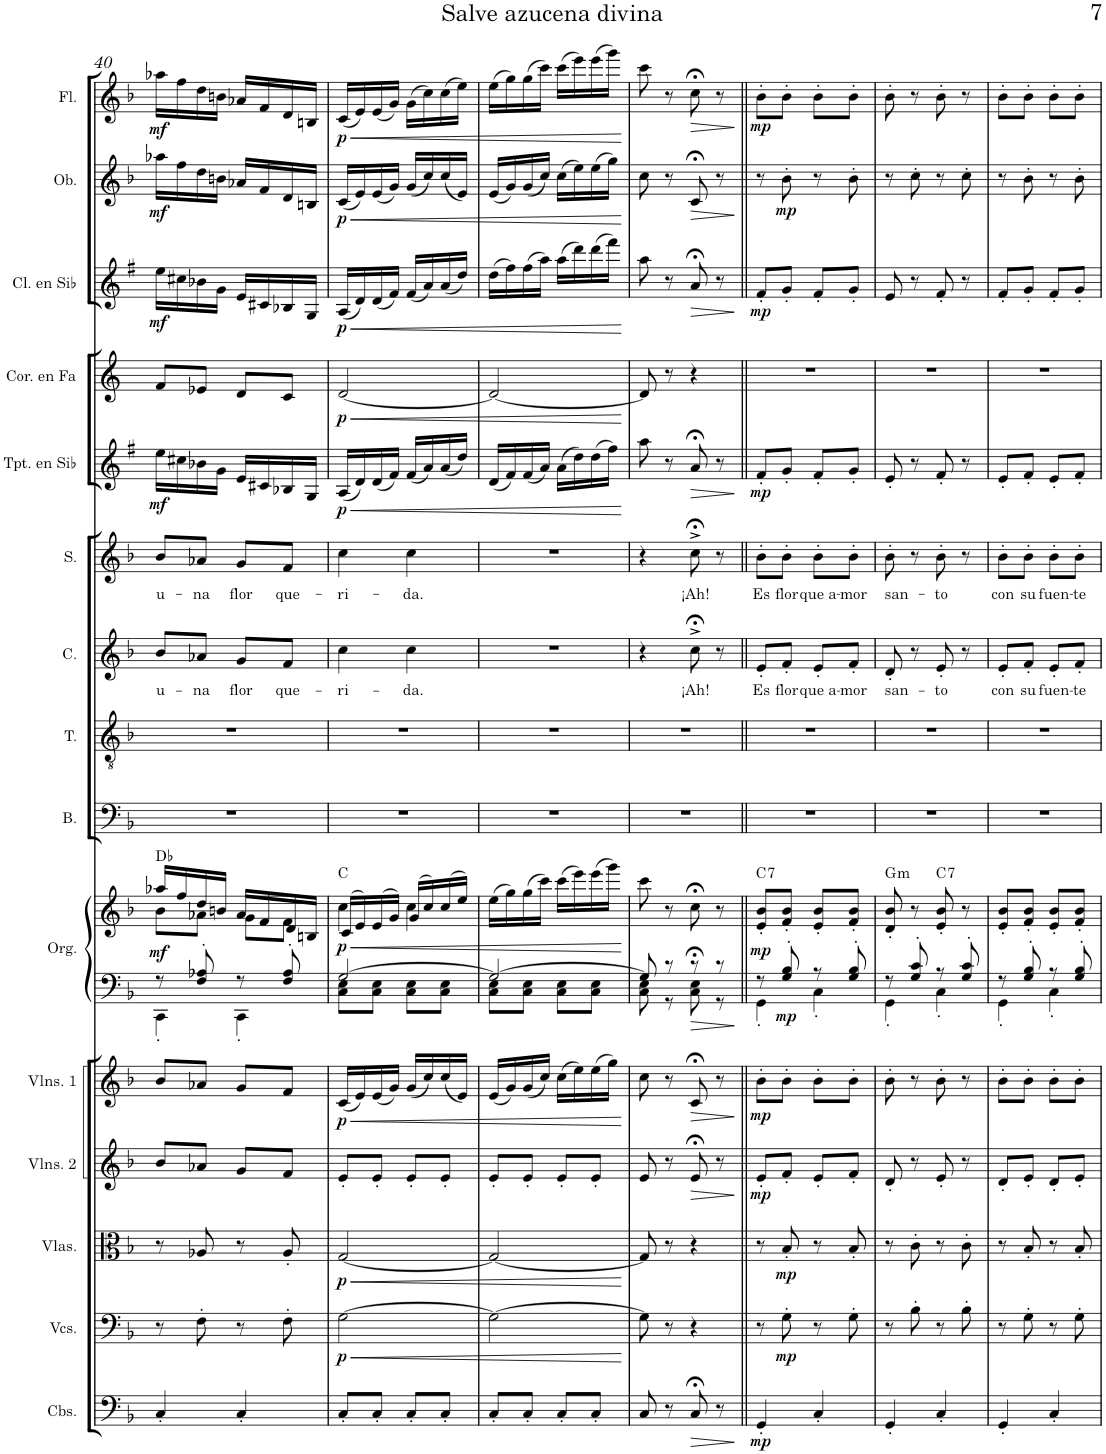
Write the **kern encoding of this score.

**kern	**dynam	**kern	**dynam	**kern	**dynam	**kern	**dynam	**kern	**dynam	**kern	**kern	**dynam	**harte	**kern	**kern	**kern	**text	**kern	**text	**kern	**dynam	**kern	**dynam	**kern	**dynam	**kern	**dynam	**kern	**dynam
*part15	*part15	*part14	*part14	*part13	*part13	*part12	*part12	*part11	*part11	*part10	*part10	*part10	*part10	*part9	*part8	*part7	*part7	*part6	*part6	*part5	*part5	*part4	*part4	*part3	*part3	*part2	*part2	*part1	*part1
*staff16	*staff16	*staff15	*staff15	*staff14	*staff14	*staff13	*staff13	*staff12	*staff12	*staff11	*staff10	*staff10/11	*	*staff9	*staff8	*staff7	*staff7	*staff6	*staff6	*staff5	*staff5	*staff4	*staff4	*staff3	*staff3	*staff2	*staff2	*staff1	*staff1
*I"Contrabajos	*	*I"Violonchelos	*	*I"Violas	*	*I"Violines 2	*	*I"Violines 1	*	*I"Órgano	*	*	*	*I"Bajo	*I"Tenor	*I"Contralto	*	*I"Soprano	*	*I"Trompeta en Sib	*	*I"Trompa en Fa	*	*I"Clarinete en Sib	*	*I"Oboe	*	*I"Flauta	*
*I'Cbs.	*	*I'Vcs.	*	*I'Vlas.	*	*I'Vlns. 2	*	*I'Vlns. 1	*	*	*	*	*	*I'B.	*I'T.	*I'C.	*	*I'S.	*	*I'Tpt. en Sib	*	*	*	*I'Cl. en Sib	*	*I'Ob.	*	*I'Fl.	*
!!LO:PB:g=z
*clefF4	*	*clefF4	*	*clefC3	*	*clefG2	*	*clefG2	*	*clefF4	*clefG2	*	*	*clefF4	*clefGv2	*clefG2	*	*clefG2	*	*clefG2	*	*clefG2	*	*clefG2	*	*clefG2	*	*clefG2	*
*Trd7c12	*	*	*	*	*	*	*	*	*	*	*	*	*	*	*	*	*	*	*	*Trd1c2	*	*Trd4c7	*	*Trd1c2	*	*	*	*	*
*k[b-]	*	*k[b-]	*	*k[b-]	*	*k[b-]	*	*k[b-]	*	*k[b-]	*k[b-]	*	*	*k[b-]	*k[b-]	*k[b-]	*	*k[b-]	*	*k[f#]	*	*k[]	*	*k[f#]	*	*k[b-]	*	*k[b-]	*
*M2/4	*	*M2/4	*	*M2/4	*	*M2/4	*	*M2/4	*	*M2/4	*M2/4	*	*	*M2/4	*M2/4	*M2/4	*	*M2/4	*	*M2/4	*	*M2/4	*	*M2/4	*	*M2/4	*	*M2/4	*
=40	=40	=40	=40	=40	=40	=40	=40	=40	=40	=40	=40	=40	=40	=40	=40	=40	=40	=40	=40	=40	=40	=40	=40	=40	=40	=40	=40	=40	=40
*	*	*	*	*	*	*	*	*	*	*^	*^	*	*	*	*	*	*	*	*	*	*	*	*	*	*	*	*	*	*
!	!	!	!	!	!	!	!	!	!	!	!	!	!	!LO:DY:b	!	!	!	!	!LO:LY:b	!	!LO:LY:b	!	!LO:DY:b	!	!	!	!LO:DY:b	!	!LO:DY:b	!	!LO:DY:b
4C'/	.	8r	.	8r	.	8b-/L	.	8b-/L	.	8r	4CC'\	16aa-X/LL	8b-\L	mf	Db:maj	2r	2r	8b-/L	u-	8b-/L	u-	16ee\LL	mf	8f/L	.	16ee\LL	mf	16aa-X\LL	mf	16aa-X\LL	mf
.	.	.	.	.	.	.	.	.	.	.	.	16ff/	.	.	.	.	.	.	.	.	.	16cc#X\	.	.	.	16cc#X\	.	16ff\	.	16ff\	.
!	!	!	!	!	!	!	!	!	!	!	!	!	!	!	!	!	!	!	!LO:LY:b	!	!LO:LY:b	!	!	!	!	!	!	!	!	!	!
.	.	8F'\	.	8A-X/	.	8a-X/J	.	8a-X/J	.	8F/' 8A-X/'	.	16dd/	8a-X\J	.	.	.	.	8a-X/J	-na	8a-X/J	-na	16b-X\	.	8e-X/J	.	16b-X\	.	16dd\	.	16dd\	.
.	.	.	.	.	.	.	.	.	.	.	.	16bn/JJ	.	.	.	.	.	.	.	.	.	16g\JJ	.	.	.	16g\JJ	.	16bn\JJ	.	16bn\JJ	.
!	!	!	!	!	!	!	!	!	!	!	!	!	!	!	!	!	!	!	!LO:LY:b	!	!LO:LY:b	!	!	!	!	!	!	!	!	!	!
4C'/	.	8r	.	8r	.	8g/L	.	8g/L	.	8r	4CC'\	16a-/LL	8g\L	.	.	.	.	8g/L	flor	8g/L	flor	16e/LL	.	8d/L	.	16e/LL	.	16a-X/LL	.	16a-X/LL	.
.	.	.	.	.	.	.	.	.	.	.	.	16f/	.	.	.	.	.	.	.	.	.	16c#X/	.	.	.	16c#X/	.	16f/	.	16f/	.
!	!	!	!	!	!	!	!	!	!	!	!	!	!	!	!	!	!	!	!LO:LY:b	!	!LO:LY:b	!	!	!	!	!	!	!	!	!	!
.	.	8F'\	.	8A-'/	.	8f/J	.	8f/J	.	8F/' 8A-/'	.	16d/	8f\J	.	.	.	.	8f/J	que-	8f/J	que-	16B-X/	.	8c/J	.	16B-X/	.	16d/	.	16d/	.
.	.	.	.	.	.	.	.	.	.	.	.	16Bn/JJ	.	.	.	.	.	.	.	.	.	16G/JJ	.	.	.	16G/JJ	.	16Bn/JJ	.	16Bn/JJ	.
=41	=41	=41	=41	=41	=41	=41	=41	=41	=41	=41	=41	=41	=41	=41	=41	=41	=41	=41	=41	=41	=41	=41	=41	=41	=41	=41	=41	=41	=41	=41	=41
!	!	!	!LO:HP:b	!	!LO:HP:b	!	!	!	!LO:HP:b	!	!	!	!	!LO:HP:b	!	!	!	!	!LO:LY:b	!	!LO:LY:b	!	!LO:HP:b	!	!LO:HP:b	!	!LO:HP:b	!	!LO:HP:b	!	!LO:HP:b
!	!	!	!LO:DY:n=1:b	!	!LO:DY:n=1:b	!	!	!	!LO:DY:n=1:b	!	!	!	!	!LO:DY:n=1:b	!	!	!	!	!	!	!	!	!LO:DY:n=1:b	!	!LO:DY:n=1:b	!	!LO:DY:n=1:b	!	!LO:DY:n=1:b	!	!LO:DY:n=1:b
8C'/L	.	[2G\	< p	[2G/	< p	8e'/L	.	(16c/LL	< p	[2G/	8C\ 8E\L	(16c/LL	4cc\	< p	C:maj	2r	2r	4cc\	-ri-	4cc\	-ri-	(16A/LL	< p	[2d/	< p	(16A/LL	< p	(16c/LL	< p	(16c/LL	< p
.	.	.	.	.	.	.	.	16e/)	.	.	.	16e/)	.	.	.	.	.	.	.	.	.	16d/)	.	.	.	16d/)	.	16e/)	.	16e/)	.
8C'/J	.	.	.	.	.	8e'/J	.	(16e/	.	.	8C\ 8E\J	(16e/	.	.	.	.	.	.	.	.	.	(16d/	.	.	.	(16d/	.	(16e/	.	(16e/	.
.	.	.	.	.	.	.	.	16g/JJ)	.	.	.	16g/JJ)	.	.	.	.	.	.	.	.	.	16f#/JJ)	.	.	.	16f#/JJ)	.	16g/JJ)	.	16g/JJ)	.
!	!	!	!	!	!	!	!	!	!	!	!	!	!	!	!	!	!	!	!LO:LY:b	!	!LO:LY:b	!	!	!	!	!	!	!	!	!	!
8C'/L	.	.	.	.	.	8e'/L	.	(16g/LL	.	.	8C\ 8E\L	(16g/LL	4cc\	.	.	.	.	4cc\	-da.	4cc\	-da.	(16f#/LL	.	.	.	(16f#/LL	.	(16g/LL	.	(16g\LL	.
.	.	.	.	.	.	.	.	16cc/)	.	.	.	16cc/)	.	.	.	.	.	.	.	.	.	16a/)	.	.	.	16a/)	.	16cc/)	.	16cc\)	.
8C'/J	.	.	.	.	.	8e'/J	.	(16cc/	.	.	8C\ 8E\J	(16cc/	.	.	.	.	.	.	.	.	.	(16a/	.	.	.	(16a/	.	(16cc/	.	(16cc\	.
.	.	.	.	.	.	.	.	16e/JJ)	.	.	.	16ee/JJ)	.	.	.	.	.	.	.	.	.	16dd/JJ)	.	.	.	16dd/JJ)	.	16e/JJ)	.	16ee\JJ)	.
*	*	*	*	*	*	*	*	*	*	*	*	*v	*v	*	*	*	*	*	*	*	*	*	*	*	*	*	*	*	*	*	*
=42	=42	=42	=42	=42	=42	=42	=42	=42	=42	=42	=42	=42	=42	=42	=42	=42	=42	=42	=42	=42	=42	=42	=42	=42	=42	=42	=42	=42	=42	=42
8C'/L	.	2G\_	.	2G/_	.	8e'/L	.	(16e/LL	.	2G/_	8C\ 8E\L	(16ee\LL	.	.	2r	2r	2r	.	2r	.	(16d/LL	.	2d/_	.	(16dd\LL	.	(16e/LL	.	(16ee\LL	.
.	.	.	.	.	.	.	.	16g/)	.	.	.	16gg\)	.	.	.	.	.	.	.	.	16f#/)	.	.	.	16ff#\)	.	16g/)	.	16gg\)	.
8C'/J	.	.	.	.	.	8e'/J	.	(16g/	.	.	8C\ 8E\J	(16gg\	.	.	.	.	.	.	.	.	(16f#/	.	.	.	(16ff#\	.	(16g/	.	(16gg\	.
.	.	.	.	.	.	.	.	16cc/JJ)	.	.	.	16ccc\JJ)	.	.	.	.	.	.	.	.	16a/JJ)	.	.	.	16aa\JJ)	.	16cc/JJ)	.	16ccc\JJ)	.
8C'/L	.	.	.	.	.	8e'/L	.	(16cc\LL	.	.	8C\ 8E\L	(16ccc\LL	.	.	.	.	.	.	.	.	(16a\LL	.	.	.	(16aa\LL	.	(16cc\LL	.	(16ccc\LL	.
.	.	.	.	.	.	.	.	16ee\)	.	.	.	16eee\)	.	.	.	.	.	.	.	.	16dd\)	.	.	.	16ddd\)	.	16ee\)	.	16eee\)	.
8C'/J	.	.	.	.	.	8e'/J	.	(16ee\	.	.	8C\ 8E\J	(16eee\	.	.	.	.	.	.	.	.	(16dd\	.	.	.	(16ddd\	.	(16ee\	.	(16eee\	.
.	.	.	.	.	.	.	.	16gg\JJ)	.	.	.	16ggg\JJ)	.	.	.	.	.	.	.	.	16ff#\JJ)	.	.	.	16fff#\JJ)	.	16gg\JJ)	.	16ggg\JJ)	.
*	*	*	*	*	*	*	*	*	*	*v	*v	*	*	*	*	*	*	*	*	*	*	*	*	*	*	*	*	*	*	*
.	.	.	[	.	[	.	.	.	[	.	.	[	.	.	.	.	.	.	.	.	[	.	[	.	[	.	[	.	[
=43	=43	=43	=43	=43	=43	=43	=43	=43	=43	=43	=43	=43	=43	=43	=43	=43	=43	=43	=43	=43	=43	=43	=43	=43	=43	=43	=43	=43	=43
*	*	*	*	*	*	*	*	*	*	*^	*	*	*	*	*	*	*	*	*	*	*	*	*	*	*	*	*	*	*
8C/	.	8G\]	.	8G/]	.	8e/	.	8cc\	.	8G/]	8C\ 8E\	8ccc\	.	.	2r	2r	4r	.	4r	.	8aa\	.	8d/]	.	8aa\	.	8cc\	.	8ccc\	.
8r	.	8r	.	8r	.	8r	.	8r	.	8r	8r	8r	.	.	.	.	.	.	.	.	8r	.	8r	.	8r	.	8r	.	8r	.
!	!LO:HP:b	!	!	!	!	!	!LO:HP:b	!	!LO:HP:b	!	!	!	!	!	!	!	!	!LO:LY:b	!	!LO:LY:b	!	!LO:HP:b	!	!	!	!LO:HP:b	!	!LO:HP:b	!	!LO:HP:b
8C;</	>	4r	.	4r	.	8e;</	>	8c;</	>	8r;<	8C\ 8E\	8cc;<\	.	.	.	.	8cc;<^\	¡Ah!	8cc;<^\	¡Ah!	8a;</	>	4r	.	8a;</	>	8c;</	>	8cc;<\	>
8r	.	.	.	.	.	8r	.	8r	.	8r	8r	8r	.	.	.	.	8r	.	8r	.	8r	.	.	.	8r	.	8r	.	8r	.
*	*	*	*	*	*	*	*	*	*	*v	*v	*	*	*	*	*	*	*	*	*	*	*	*	*	*	*	*	*	*	*
.	]	.	.	.	.	.	]	.	]	.	.	.	.	.	.	.	.	.	.	.	]	.	.	.	]	.	]	.	]
=44||	=44||	=44||	=44||	=44||	=44||	=44||	=44||	=44||	=44||	=44||	=44||	=44||	=44||	=44||	=44||	=44||	=44||	=44||	=44||	=44||	=44||	=44||	=44||	=44||	=44||	=44||	=44||	=44||	=44||
*	*	*	*	*	*	*	*	*	*	*^	*	*	*	*	*	*	*	*	*	*	*	*	*	*	*	*	*	*	*
!	!LO:DY:b	!	!	!	!	!	!LO:DY:b	!	!LO:DY:b	!	!	!	!LO:DY:b	!LO:H:kt=7	!	!	!	!LO:LY:b	!	!LO:LY:b	!	!LO:DY:b	!	!	!	!LO:DY:b	!	!	!	!LO:DY:b
4GG'/	mp	8r	.	8r	.	8e'/L	mp	8b-'\L	mp	8r	4GG'\	8e/' 8b-/'L	mp	C:7	2r	2r	8e'/L	Es	8b-'\L	Es	8f#'/L	mp	2r	.	8f#'/L	mp	8r	.	8b-'\L	mp
!	!	!	!LO:DY:b	!	!LO:DY:b	!	!	!	!	!	!	!	!LO:DY:b=2	!	!	!	!	!LO:LY:b	!	!LO:LY:b	!	!	!	!	!	!	!	!LO:DY:b	!	!
.	.	8G'\	mp	8B-'/	mp	8f'/J	.	8b-'\J	.	8G/' 8B-/'	.	8f/' 8b-/'J	mp	.	.	.	8f'/J	flor	8b-'\J	flor	8g'/J	.	.	.	8g'/J	.	8b-'\	mp	8b-'\J	.
!	!	!	!	!	!	!	!	!	!	!	!	!	!	!	!	!	!	!LO:LY:b	!	!LO:LY:b	!	!	!	!	!	!	!	!	!	!
4C'/	.	8r	.	8r	.	8e'/L	.	8b-'\L	.	8r	4C'\	8e/' 8b-/'L	.	.	.	.	8e'/L	que a-	8b-'\L	que a-	8f#'/L	.	.	.	8f#'/L	.	8r	.	8b-'\L	.
!	!	!	!	!	!	!	!	!	!	!	!	!	!	!	!	!	!	!LO:LY:b	!	!LO:LY:b	!	!	!	!	!	!	!	!	!	!
.	.	8G'\	.	8B-'/	.	8f'/J	.	8b-'\J	.	8G/' 8B-/'	.	8f/' 8b-/'J	.	.	.	.	8f'/J	-mor	8b-'\J	-mor	8g'/J	.	.	.	8g'/J	.	8b-'\	.	8b-'\J	.
=45	=45	=45	=45	=45	=45	=45	=45	=45	=45	=45	=45	=45	=45	=45	=45	=45	=45	=45	=45	=45	=45	=45	=45	=45	=45	=45	=45	=45	=45	=45
!	!	!	!	!	!	!	!	!	!	!	!	!	!	!LO:H:kt=m	!	!	!	!LO:LY:b	!	!LO:LY:b	!	!	!	!	!	!	!	!	!	!
4GG'/	.	8r	.	8r	.	8d'/	.	8b-'\	.	8r	4GG'\	8d/' 8b-/'	.	G:min	2r	2r	8d'/	san-	8b-'\	san-	8e'/	.	2r	.	8e/	.	8r	.	8b-'\	.
.	.	8B-'\	.	8c'\	.	8r	.	8r	.	8G/' 8c/'	.	8r	.	.	.	.	8r	.	8r	.	8r	.	.	.	8r	.	8cc'\	.	8r	.
!	!	!	!	!	!	!	!	!	!	!	!	!	!	!LO:H:kt=7	!	!	!	!LO:LY:b	!	!LO:LY:b	!	!	!	!	!	!	!	!	!	!
4C'/	.	8r	.	8r	.	8e'/	.	8b-'\	.	8r	4C'\	8e/' 8b-/'	.	C:7	.	.	8e'/	-to	8b-'\	-to	8f#'/	.	.	.	8f#'/	.	8r	.	8b-'\	.
.	.	8B-'\	.	8c'\	.	8r	.	8r	.	8G/' 8c/'	.	8r	.	.	.	.	8r	.	8r	.	8r	.	.	.	8r	.	8cc'\	.	8r	.
=46	=46	=46	=46	=46	=46	=46	=46	=46	=46	=46	=46	=46	=46	=46	=46	=46	=46	=46	=46	=46	=46	=46	=46	=46	=46	=46	=46	=46	=46	=46
!	!	!	!	!	!	!	!	!	!	!	!	!	!	!	!	!	!	!LO:LY:b	!	!LO:LY:b	!	!	!	!	!	!	!	!	!	!
4GG'/	.	8r	.	8r	.	8d'/L	.	8b-'\L	.	8r	4GG'\	8e/' 8b-/'L	.	.	2r	2r	8e'/L	con	8b-'\L	con	8e'/L	.	2r	.	8f#'/L	.	8r	.	8b-'\L	.
!	!	!	!	!	!	!	!	!	!	!	!	!	!	!	!	!	!	!LO:LY:b	!	!LO:LY:b	!	!	!	!	!	!	!	!	!	!
.	.	8G'\	.	8B-'/	.	8e'/J	.	8b-'\J	.	8G/' 8B-/'	.	8f/' 8b-/'J	.	.	.	.	8f'/J	su	8b-'\J	su	8f#'/J	.	.	.	8g'/J	.	8b-'\	.	8b-'\J	.
!	!	!	!	!	!	!	!	!	!	!	!	!	!	!	!	!	!	!LO:LY:b	!	!LO:LY:b	!	!	!	!	!	!	!	!	!	!
4C'/	.	8r	.	8r	.	8d'/L	.	8b-'\L	.	8r	4C'\	8e/' 8b-/'L	.	.	.	.	8e'/L	fuen-	8b-'\L	fuen-	8e'/L	.	.	.	8f#'/L	.	8r	.	8b-'\L	.
!	!	!	!	!	!	!	!	!	!	!	!	!	!	!	!	!	!	!LO:LY:b	!	!LO:LY:b	!	!	!	!	!	!	!	!	!	!
.	.	8G'\	.	8B-'/	.	8e'/J	.	8b-'\J	.	8G/' 8B-/'	.	8f/' 8b-/'J	.	.	.	.	8f'/J	-te	8b-'\J	-te	8f#'/J	.	.	.	8g'/J	.	8b-'\	.	8b-'\J	.
*	*	*	*	*	*	*	*	*	*	*v	*v	*	*	*	*	*	*	*	*	*	*	*	*	*	*	*	*	*	*	*
=	=	=	=	=	=	=	=	=	=	=	=	=	=	=	=	=	=	=	=	=	=	=	=	=	=	=	=	=	=
*-	*-	*-	*-	*-	*-	*-	*-	*-	*-	*-	*-	*-	*-	*-	*-	*-	*-	*-	*-	*-	*-	*-	*-	*-	*-	*-	*-	*-	*-
